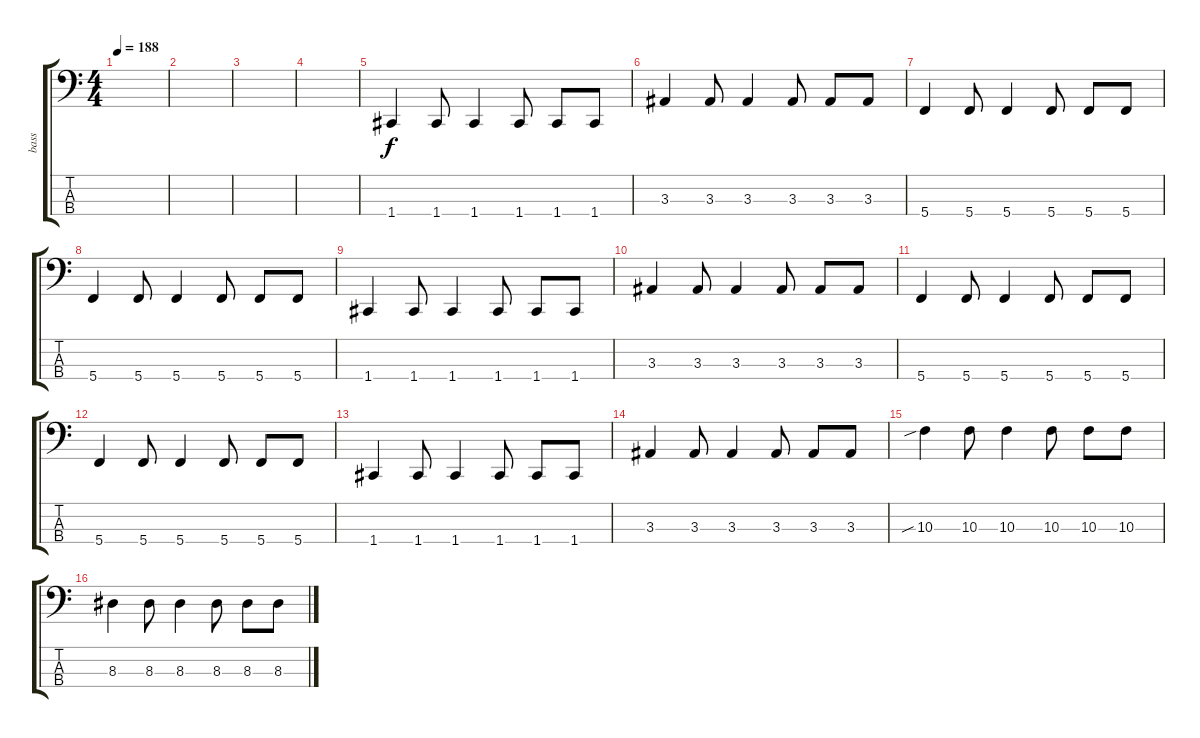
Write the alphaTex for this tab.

\track ("bass" "bass") {instrument electricbassfinger}
\staff {score tabs}
\tuning (F2 C2 G1 C1) {hide}
\ts (4 4)
\tempo 188
\clef f4
\ks c
|
|
|
|
1.4.4 1.4.8 1.4.4 1.4.8 1.4.8 1.4.8 |
3.3.4 3.3.8 3.3.4 3.3.8 3.3.8 3.3.8 |
5.4.4 5.4.8 5.4.4 5.4.8 5.4.8 5.4.8 |
5.4.4 5.4.8 5.4.4 5.4.8 5.4.8 5.4.8 |
1.4.4 1.4.8 1.4.4 1.4.8 1.4.8 1.4.8 |
3.3.4 3.3.8 3.3.4 3.3.8 3.3.8 3.3.8 |
5.4.4 5.4.8 5.4.4 5.4.8 5.4.8 5.4.8 |
5.4.4 5.4.8 5.4.4 5.4.8 5.4.8 5.4.8 |
1.4.4 1.4.8 1.4.4 1.4.8 1.4.8 1.4.8 |
3.3.4 3.3.8 3.3.4 3.3.8 3.3.8 3.3.8 |
10.3{sib}.4 10.3.8 10.3.4 10.3.8 10.3.8 10.3.8 |
8.3.4 8.3.8 8.3.4 8.3.8 8.3.8 8.3.8
